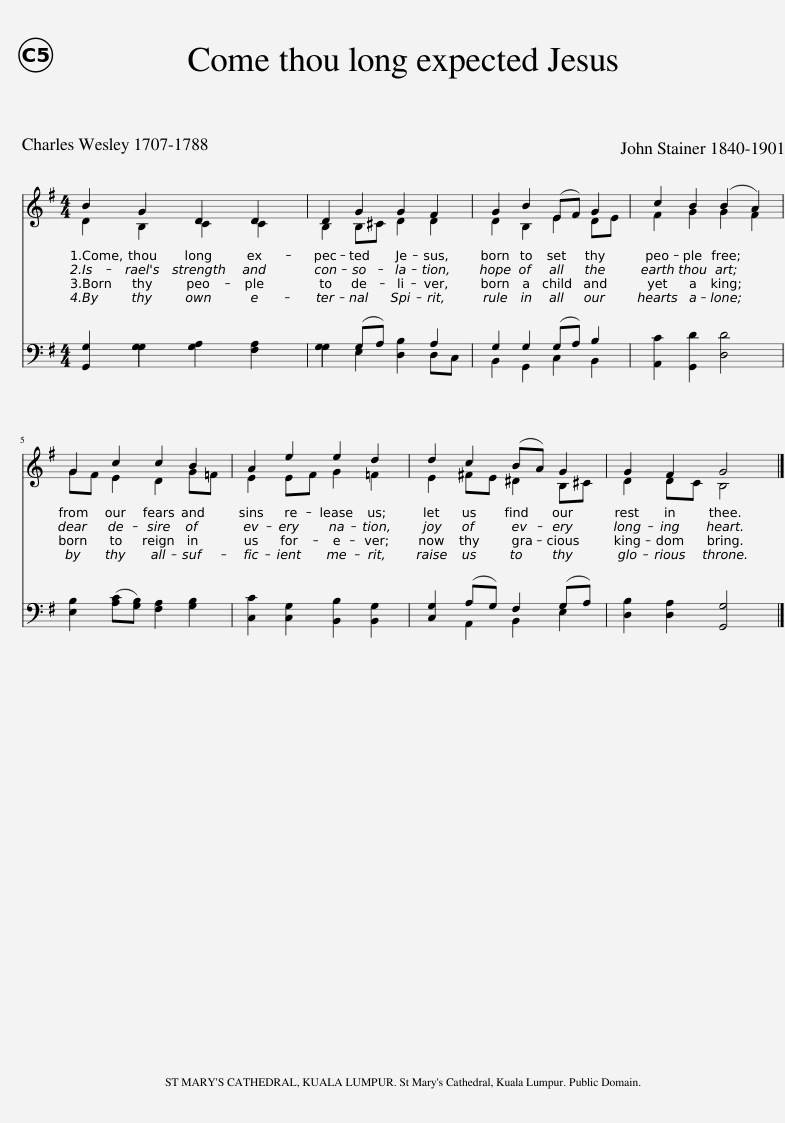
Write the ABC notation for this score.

X:1
%%score ( 1 2 ) ( 3 4 )
L:1/8
M:4/4
I:linebreak $
K:G
V:1 treble
V:2 treble
V:3 bass
V:4 bass
V:1
 B2 G2 D2 D2 | D2 G2 G2 F2 | G2 B2 (EF) G2 | c2 B2 (B2 A2) |$ G2 c2 c2 B2 | %5
 A2 e2 e2 d2 | d2 c2 (BA) G2 | G2 F2 G4 |] %8
V:2
 D2 B,2 C2 C2 | B,2 B,^C D2 D2 | D2 B,2 E2 DE | F2 G2 G2 F2 |$ GF E2 D2 G=F | %5
 E2 EF G2 =F2 | E2 ^FE ^D2 B,^C | D2 DC B,4 |] %8
V:3
 [G,,G,]2 G,2 [G,A,]2 [F,A,]2 | G,2 (G,A,) [D,B,]2 A,2 | G,2 G,2 (G,A,) B,2 | [A,,C]2 [G,,D]2 [D,D]4 |$ [E,B,]2 ([A,C][G,B,]) [F,A,]2 [G,B,]2 | %5
 [C,C]2 [C,G,]2 [B,,B,]2 [B,,G,]2 | [C,G,]2 (A,G,) F,2 (G,A,) | [D,B,]2 [D,A,]2 [G,,G,]4 |] %8
V:4
 x2 G,2 x4 | G,2 E,2 x2 D,C, | B,,2 G,,2 C,2 B,,2 | x8 |$ x8 | %5
 x8 | x2 A,,2 B,,2 E,2 | x8 |] %8
